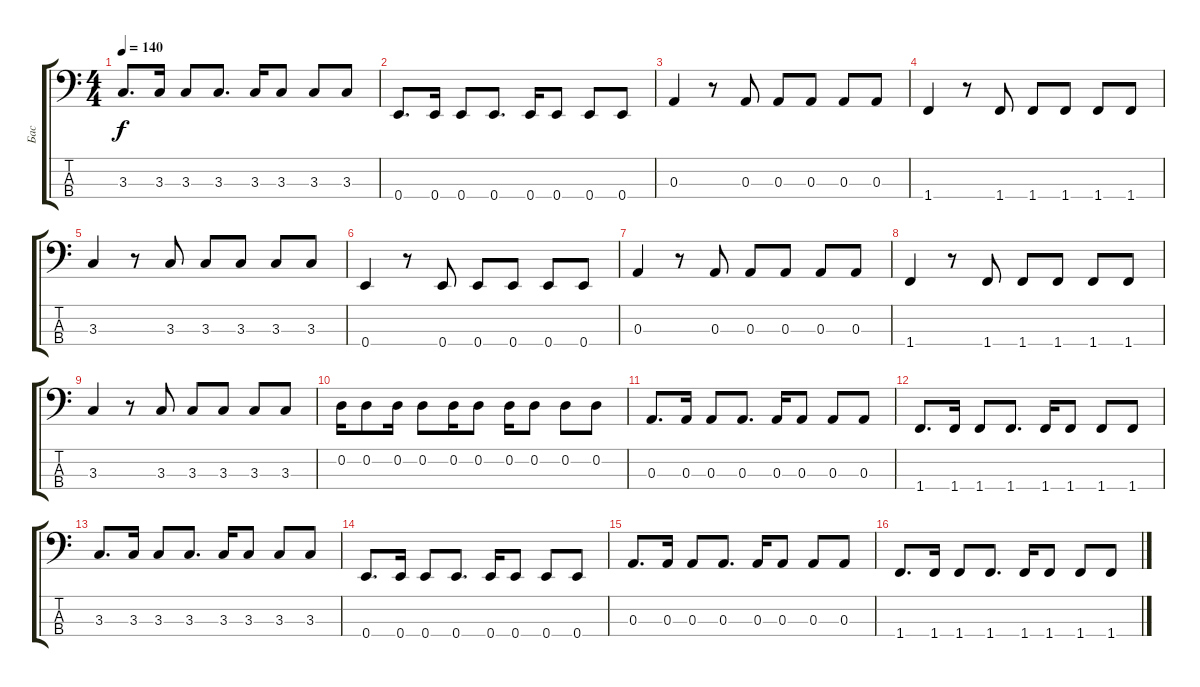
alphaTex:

\track ("Бас" "Бас") {instrument slapbass2}
\staff {score tabs}
\tuning (G2 D2 A1 E1) {hide}
\ts (4 4)
\tempo 140
\clef f4
\ks c
3.3.8{d dy f} 3.3.16 3.3.8 3.3.8{d} 3.3.16 3.3.8 3.3.8 3.3.8 |
0.4.8{d} 0.4.16 0.4.8 0.4.8{d} 0.4.16 0.4.8 0.4.8 0.4.8 |
0.3.4 r.8 0.3.8 0.3.8 0.3.8 0.3.8 0.3.8 |
1.4.4 r.8 1.4.8 1.4.8 1.4.8 1.4.8 1.4.8 |
3.3.4 r.8 3.3.8 3.3.8 3.3.8 3.3.8 3.3.8 |
0.4.4 r.8 0.4.8 0.4.8 0.4.8 0.4.8 0.4.8 |
0.3.4 r.8 0.3.8 0.3.8 0.3.8 0.3.8 0.3.8 |
1.4.4 r.8 1.4.8 1.4.8 1.4.8 1.4.8 1.4.8 |
3.3.4 r.8 3.3.8 3.3.8 3.3.8 3.3.8 3.3.8 |
0.2.16 0.2.8 0.2.16 0.2.8 0.2.16 0.2.8 0.2.16 0.2.8 0.2.8 0.2.8 |
0.3.8{d} 0.3.16 0.3.8 0.3.8{d} 0.3.16 0.3.8 0.3.8 0.3.8 |
1.4.8{d} 1.4.16 1.4.8 1.4.8{d} 1.4.16 1.4.8 1.4.8 1.4.8 |
3.3.8{d} 3.3.16 3.3.8 3.3.8{d} 3.3.16 3.3.8 3.3.8 3.3.8 |
0.4.8{d} 0.4.16 0.4.8 0.4.8{d} 0.4.16 0.4.8 0.4.8 0.4.8 |
0.3.8{d} 0.3.16 0.3.8 0.3.8{d} 0.3.16 0.3.8 0.3.8 0.3.8 |
1.4.8{d} 1.4.16 1.4.8 1.4.8{d} 1.4.16 1.4.8 1.4.8 1.4.8
